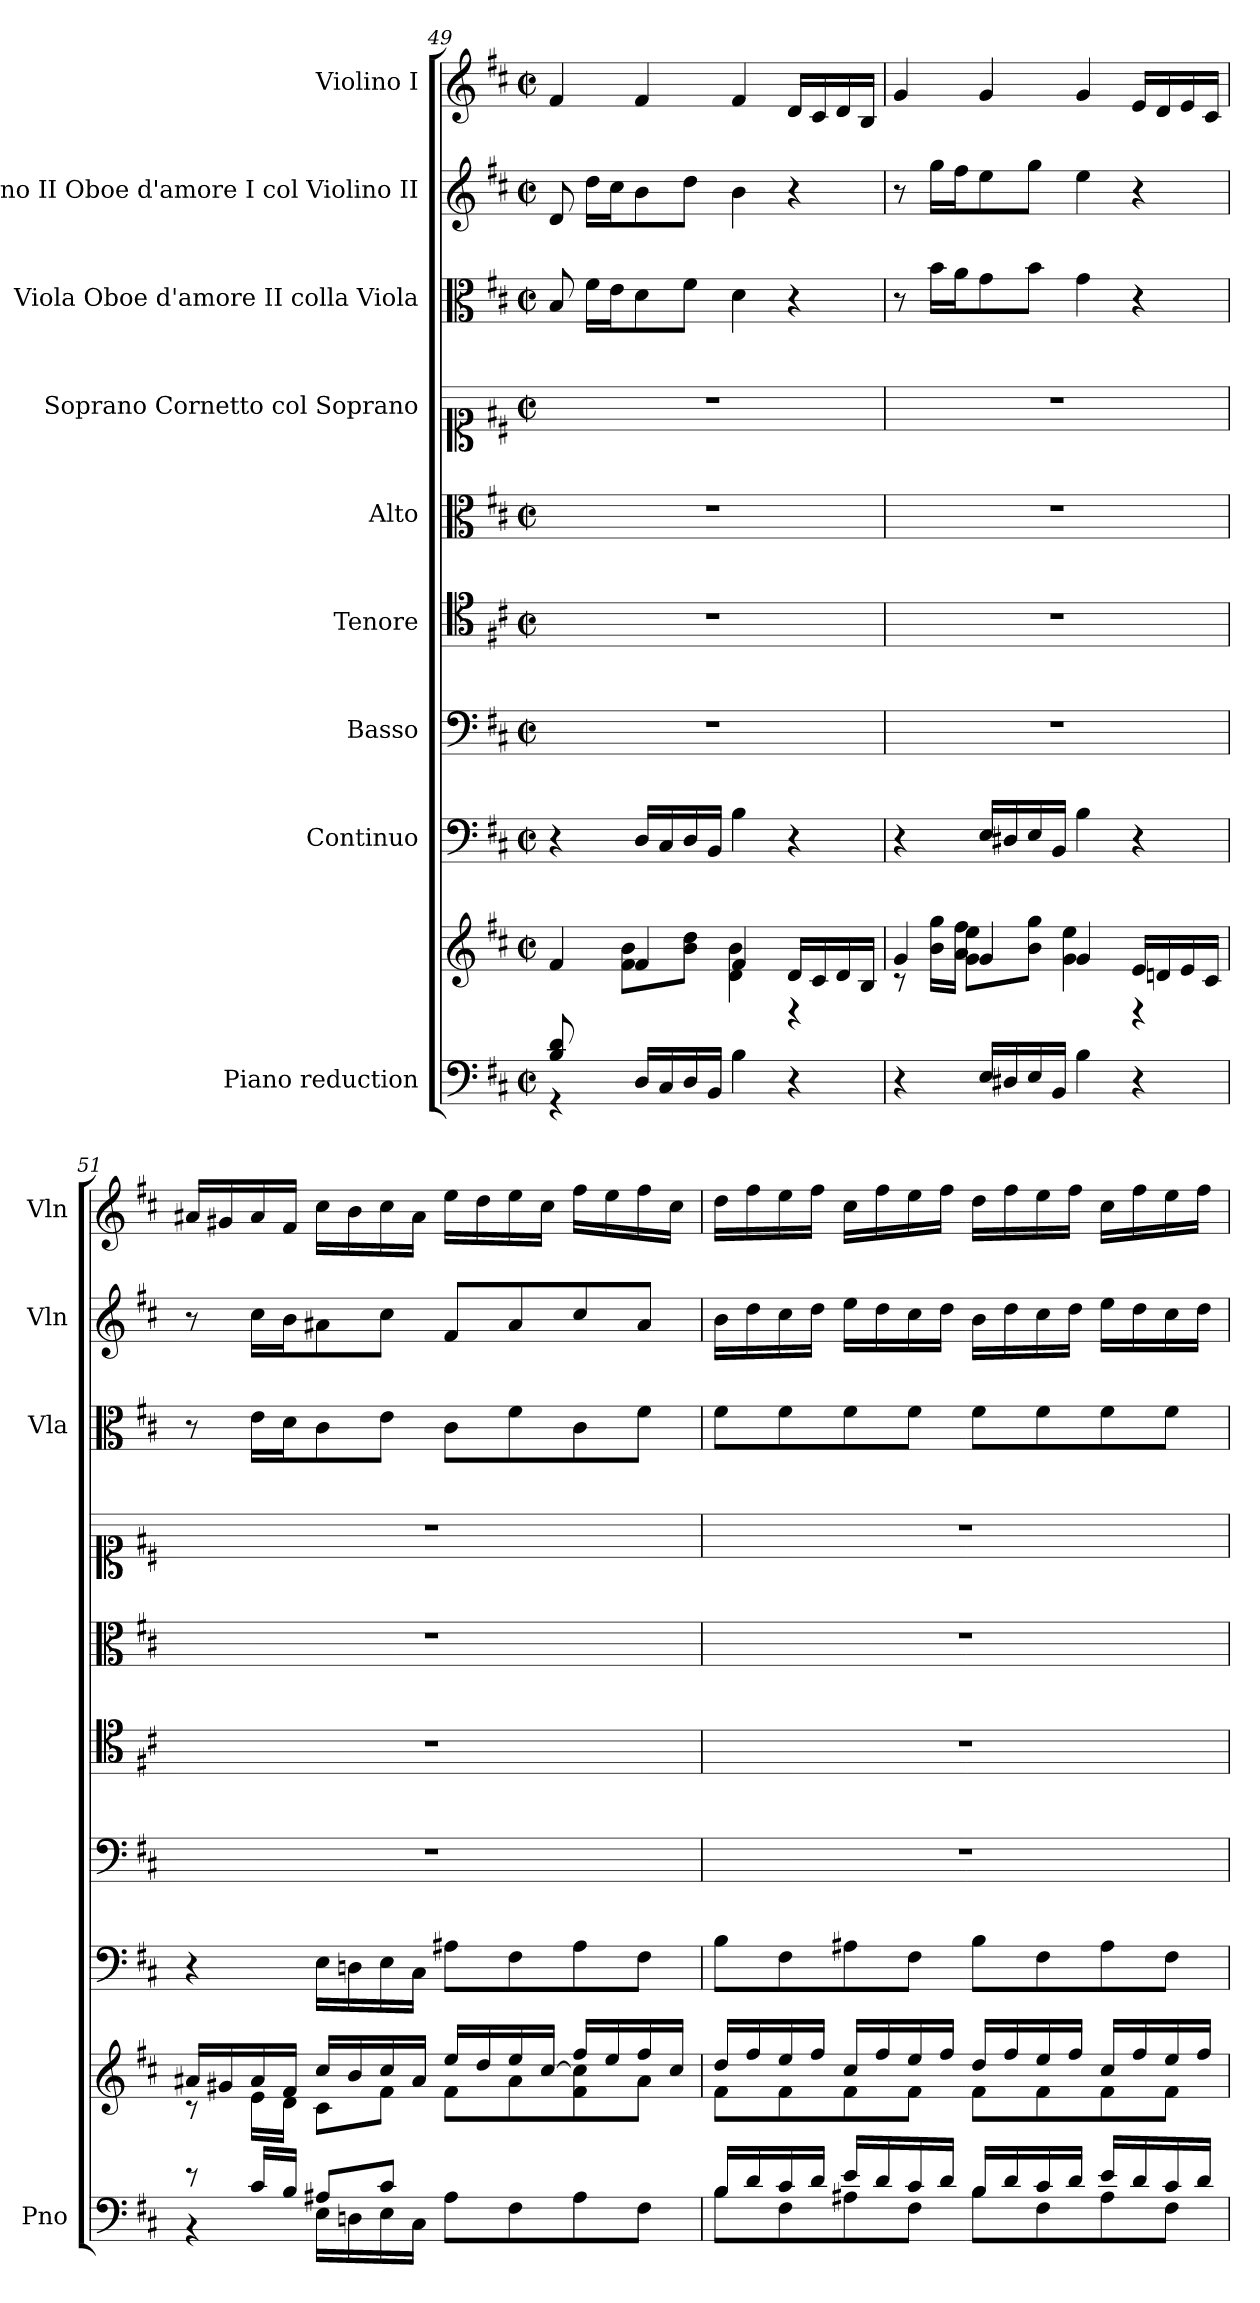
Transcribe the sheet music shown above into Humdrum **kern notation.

**kern	**kern	**kern	**kern	**kern	**kern	**kern	**kern	**kern	**kern
*part9	*part9	*part8	*part7	*part6	*part5	*part4	*part3	*part2	*part1
*staff10	*staff9	*staff8	*staff7	*staff6	*staff5	*staff4	*staff3	*staff2	*staff1
*I"Piano reduction	*	*I"Continuo	*I"Basso	*I"Tenore	*I"Alto	*I"Soprano Cornetto col Soprano	*I"Viola Oboe d'amore II colla Viola	*I"Violino II Oboe d'amore I col Violino II	*I"Violino I
*I'Pno	*	*	*	*	*	*	*I'Vla	*I'Vln	*I'Vln
!!LO:PB:g=z
*clefF4	*clefG2	*clefF4	*clefF4	*clefC4	*clefC3	*clefC1	*clefC3	*clefG2	*clefG2
*k[f#c#]	*k[f#c#]	*k[f#c#]	*k[f#c#]	*k[f#c#]	*k[f#c#]	*k[f#c#]	*k[f#c#]	*k[f#c#]	*k[f#c#]
*M2/2	*M2/2	*M2/2	*M2/2	*M2/2	*M2/2	*M2/2	*M2/2	*M2/2	*M2/2
*met(c|)	*met(c|)	*met(c|)	*met(c|)	*met(c|)	*met(c|)	*met(c|)	*met(c|)	*met(c|)	*met(c|)
=49	=49	=49	=49	=49	=49	=49	=49	=49	=49
*^	*^	*	*	*	*	*	*	*	*
8B/ 8d/L	4r	4f#/	8ryy	4r	1r	1r	1r	1r	8B/	8d/	4f#/
2..ryy	.	.	16f#\ 16dd\L	.	.	.	.	.	16f#\LL	16dd\LL	.
.	.	.	16e\ 16cc#\JJ	.	.	.	.	.	16e\J	16cc#\J	.
.	16D/LL	4f#/	8f#\ 8b\L	16D/LL	.	.	.	.	8d\	8b\	4f#/
.	16C#/	.	.	16C#/	.	.	.	.	.	.	.
.	16D/	.	8b\ 8dd\J	16D/	.	.	.	.	8f#\J	8dd\J	.
.	16BB/JJ	.	.	16BB/JJ	.	.	.	.	.	.	.
.	4B\	4f#/	4d\ 4b\	4B\	.	.	.	.	4d\	4b\	4f#/
.	4r	16d/LL	4r	4r	.	.	.	.	4r	4r	16d/LL
.	.	16c#/	.	.	.	.	.	.	.	.	16c#/
.	.	16d/	.	.	.	.	.	.	.	.	16d/
.	.	16B/JJ	.	.	.	.	.	.	.	.	16B/JJ
*v	*v	*	*	*	*	*	*	*	*	*	*
=50	=50	=50	=50	=50	=50	=50	=50	=50	=50	=50
4r	4g/	8r	4r	1r	1r	1r	1r	8r	8r	4g/
.	.	16b\ 16gg\LL	.	.	.	.	.	16b\LL	16gg\LL	.
.	.	16a\ 16ff#\JJ	.	.	.	.	.	16a\J	16ff#\J	.
16E/LL	4g/	8g\ 8ee\L	16E/LL	.	.	.	.	8g\	8ee\	4g/
16D#X/	.	.	16D#X/	.	.	.	.	.	.	.
16E/	.	8b\ 8gg\J	16E/	.	.	.	.	8b\J	8gg\J	.
16BB/JJ	.	.	16BB/JJ	.	.	.	.	.	.	.
4B\	4g/	4g\ 4ee\	4B\	.	.	.	.	4g\	4ee\	4g/
4r	16e/LL	4r	4r	.	.	.	.	4r	4r	16e/LL
.	16dn/	.	.	.	.	.	.	.	.	16d/
.	16e/	.	.	.	.	.	.	.	.	16e/
.	16c#/JJ	.	.	.	.	.	.	.	.	16c#/JJ
=51	=51	=51	=51	=51	=51	=51	=51	=51	=51	=51
*^	*	*	*	*	*	*	*	*	*	*
8r	4r	16a#X/LL	8r	4r	1r	1r	1r	1r	8r	8r	16a#X/LL
.	.	16g#X/	.	.	.	.	.	.	.	.	16g#X/
16c#/LL	.	16a#/	16e\LL	.	.	.	.	.	16e\LL	16cc#\LL	16a#/
16B/JJ	.	16f#/JJ	16d\JJ	.	.	.	.	.	16d\J	16b\J	16f#/JJ
8A#X/L	16E\LL	16cc#/LL	8c#\L	16E\LL	.	.	.	.	8c#\	8a#X\	16cc#\LL
.	16Dn\	16b/	.	16Dn\	.	.	.	.	.	.	16b\
8c#/J	16E\	16cc#/	8f#\J	16E\	.	.	.	.	8e\J	8cc#\J	16cc#\
.	16C#\JJ	16a#/JJ	.	16C#\JJ	.	.	.	.	.	.	16a#\JJ
2ryy	8A#\L	16ee/LL	8f#\L	8A#X\L	.	.	.	.	8c#\L	8f#/L	16ee\LL
.	.	16dd/	.	.	.	.	.	.	.	.	16dd\
.	8F#\	16ee/	8a#\	8F#\	.	.	.	.	8f#\	8a#/	16ee\
.	.	[16cc#/JJ	.	.	.	.	.	.	.	.	16cc#\JJ
.	8A#\	16ff#/LL	8f#\ 8cc#\]	8A#\	.	.	.	.	8c#\	8cc#/	16ff#\LL
.	.	16ee/	.	.	.	.	.	.	.	.	16ee\
.	8F#\J	16ff#/	8a#\J	8F#\J	.	.	.	.	8f#\J	8a#/J	16ff#\
.	.	16cc#/JJ	.	.	.	.	.	.	.	.	16cc#\JJ
!!LO:PB:g=z
=52	=52	=52	=52	=52	=52	=52	=52	=52	=52	=52	=52
16B/LL	8B\L	16dd/LL	8f#\L	8B\L	1r	1r	1r	1r	8f#\L	16b\LL	16dd\LL
16d/	.	16ff#/	.	.	.	.	.	.	.	16dd\	16ff#\
16c#/	8F#\	16ee/	8f#\	8F#\	.	.	.	.	8f#\	16cc#\	16ee\
16d/JJ	.	16ff#/JJ	.	.	.	.	.	.	.	16dd\JJ	16ff#\JJ
16e/LL	8A#X\	16cc#/LL	8f#\	8A#X\	.	.	.	.	8f#\	16ee\LL	16cc#\LL
16d/	.	16ff#/	.	.	.	.	.	.	.	16dd\	16ff#\
16c#/	8F#\J	16ee/	8f#\J	8F#\J	.	.	.	.	8f#\J	16cc#\	16ee\
16d/JJ	.	16ff#/JJ	.	.	.	.	.	.	.	16dd\JJ	16ff#\JJ
16B/LL	8B\L	16dd/LL	8f#\L	8B\L	.	.	.	.	8f#\L	16b\LL	16dd\LL
16d/	.	16ff#/	.	.	.	.	.	.	.	16dd\	16ff#\
16c#/	8F#\	16ee/	8f#\	8F#\	.	.	.	.	8f#\	16cc#\	16ee\
16d/JJ	.	16ff#/JJ	.	.	.	.	.	.	.	16dd\JJ	16ff#\JJ
16e/LL	8A#\	16cc#/LL	8f#\	8A#\	.	.	.	.	8f#\	16ee\LL	16cc#\LL
16d/	.	16ff#/	.	.	.	.	.	.	.	16dd\	16ff#\
16c#/	8F#\J	16ee/	8f#\J	8F#\J	.	.	.	.	8f#\J	16cc#\	16ee\
16d/JJ	.	16ff#/JJ	.	.	.	.	.	.	.	16dd\JJ	16ff#\JJ
*v	*v	*	*	*	*	*	*	*	*	*	*
*	*v	*v	*	*	*	*	*	*	*	*
=	=	=	=	=	=	=	=	=	=
*-	*-	*-	*-	*-	*-	*-	*-	*-	*-
